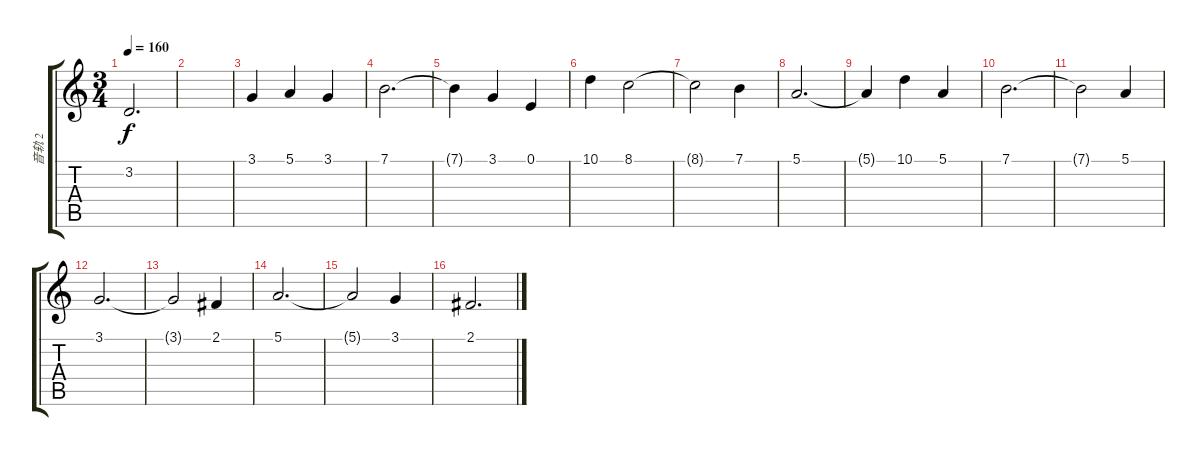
\track ("音轨 2" "音轨 2") {instrument pad4choir}
\staff {score tabs}
\tuning (E4 B3 G3 D3 A2 E2) {hide}
\ts (3 4)
\tempo 160
\clef g2
\ks c
3.2{t}.2{d dy f} |
|
3.1.4 5.1.4 3.1.4 |
7.1.2{d} |
7.1{t}.4 3.1.4 0.1.4 |
10.1.4 8.1.2 |
8.1{t}.2 7.1.4 |
5.1.2{d} |
5.1{t}.4 10.1.4 5.1.4 |
7.1.2{d} |
7.1{t}.2 5.1.4 |
3.1.2{d} |
3.1{t}.2 2.1.4 |
5.1.2{d txt " "} |
5.1{t}.2 3.1.4 |
2.1.2{d}
